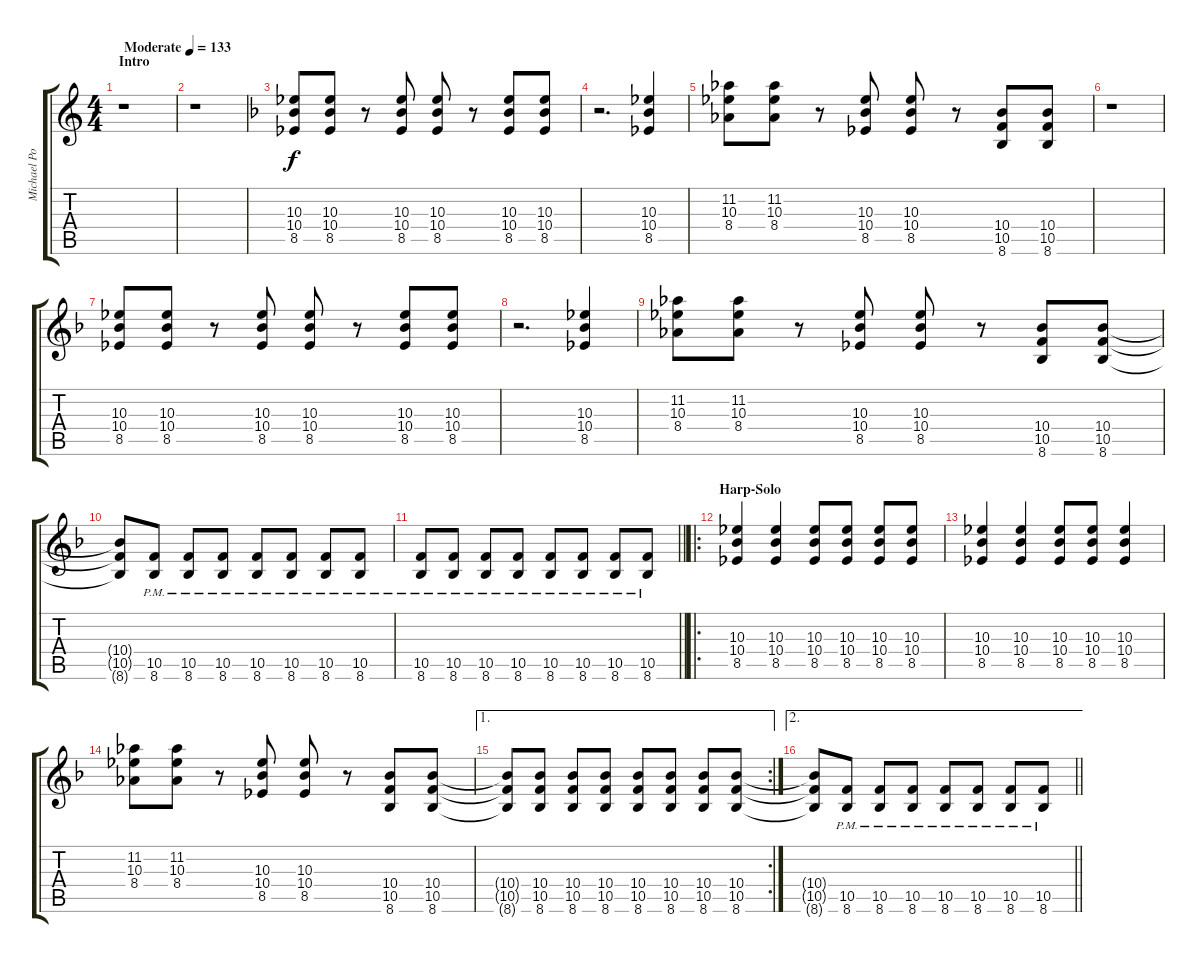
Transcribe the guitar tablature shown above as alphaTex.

\track ("Michael Poulsen" "Michael Po") {instrument distortionguitar}
\staff {score tabs}
\tuning (D4 A3 F3 C3 G2 D2) {hide}
\ts (4 4)
\section ("" "Intro")
\tempo (133 "Moderate")
\clef g2
\ks c
r.1{dy f instrument distortionguitar} |
r.1 |
\ks f
(10.3 10.4 8.5).8 (10.3 10.4 8.5).8 r.8 (10.3 10.4 8.5).8 (10.3 10.4 8.5).8 r.8 (10.3 10.4 8.5).8 (10.3 10.4 8.5).8 |
r.2{d} (10.3 10.4 8.5).4 |
(11.2 10.3 8.4).8 (11.2 10.3 8.4).8 r.8 (10.3 10.4 8.5).8 (10.3 10.4 8.5).8 r.8 (10.4 10.5 8.6).8 (10.4 10.5 8.6).8 |
r.1 |
(10.3 10.4 8.5).8 (10.3 10.4 8.5).8 r.8 (10.3 10.4 8.5).8 (10.3 10.4 8.5).8 r.8 (10.3 10.4 8.5).8 (10.3 10.4 8.5).8 |
r.2{d} (10.3 10.4 8.5).4 |
(11.2 10.3 8.4).8 (11.2 10.3 8.4).8 r.8 (10.3 10.4 8.5).8 (10.3 10.4 8.5).8 r.8 (10.4 10.5 8.6).8 (10.4 10.5 8.6).8 |
(10.4{t} 10.5{t} 8.6{t}).8 (10.5{pm} 8.6{pm}).8 (10.5{pm} 8.6{pm}).8 (10.5{pm} 8.6{pm}).8 (10.5{pm} 8.6{pm}).8 (10.5{pm} 8.6{pm}).8 (10.5{pm} 8.6{pm}).8 (10.5{pm} 8.6{pm}).8 |
\barLineRight lightlight
(10.5{pm} 8.6{pm}).8 (10.5{pm} 8.6{pm}).8 (10.5{pm} 8.6{pm}).8 (10.5{pm} 8.6{pm}).8 (10.5{pm} 8.6{pm}).8 (10.5{pm} 8.6{pm}).8 (10.5{pm} 8.6{pm}).8 (10.5{pm} 8.6{pm}).8 |
\ro
\section ("" "Harp-Solo")
(10.3 10.4 8.5).4 (10.3 10.4 8.5).4 (10.3 10.4 8.5).8 (10.3 10.4 8.5).8 (10.3 10.4 8.5).8 (10.3 10.4 8.5).8 |
(10.3 10.4 8.5).4 (10.3 10.4 8.5).4 (10.3 10.4 8.5).8 (10.3 10.4 8.5).8 (10.3 10.4 8.5).4 |
(11.2 10.3 8.4).8 (11.2 10.3 8.4).8 r.8 (10.3 10.4 8.5).8 (10.3 10.4 8.5).8 r.8 (10.4 10.5 8.6).8 (10.4 10.5 8.6).8 |
\ae 1
\rc 2
(10.4{t} 10.5{t} 8.6{t}).8 (10.4 10.5 8.6).8 (10.4 10.5 8.6).8 (10.4 10.5 8.6).8 (10.4 10.5 8.6).8 (10.4 10.5 8.6).8 (10.4 10.5 8.6).8 (10.4 10.5 8.6).8 |
\ae 2
\barLineRight lightlight
(10.4{t} 10.5{t} 8.6{t}).8 (10.5{pm} 8.6{pm}).8 (10.5{pm} 8.6{pm}).8 (10.5{pm} 8.6{pm}).8 (10.5{pm} 8.6{pm}).8 (10.5{pm} 8.6{pm}).8 (10.5{pm} 8.6{pm}).8 (10.5{pm} 8.6{pm}).8
